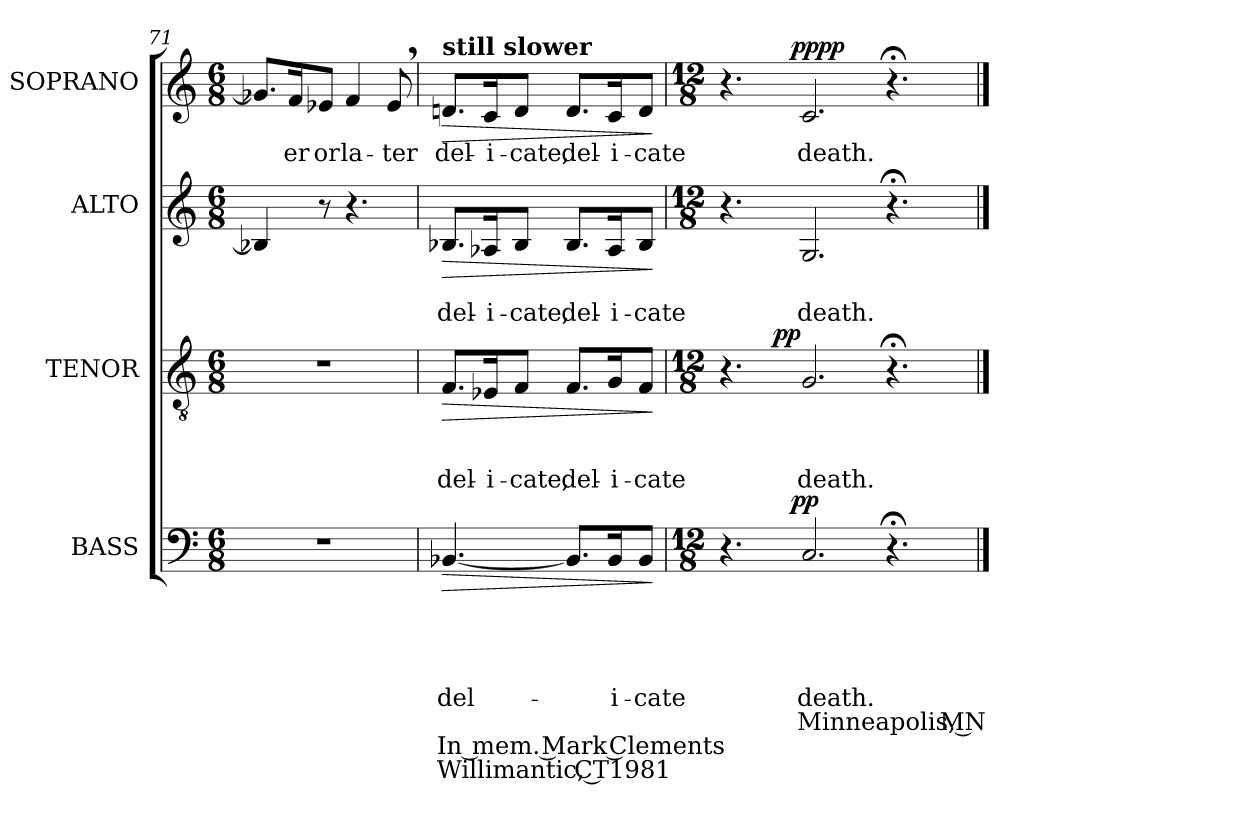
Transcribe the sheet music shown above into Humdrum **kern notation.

**kern	**text	**text	**text	**text	**text	**text	**text	**text	**dynam	**kern	**text	**text	**text	**dynam	**kern	**text	**text	**dynam	**kern	**text	**dynam
*part4	*part4	*part4	*part4	*part4	*part4	*part4	*part4	*part4	*part4	*part3	*part3	*part3	*part3	*part3	*part2	*part2	*part2	*part2	*part1	*part1	*part1
*staff4	*staff4	*staff4	*staff4	*staff4	*staff4	*staff4	*staff4	*staff4	*staff4	*staff3	*staff3	*staff3	*staff3	*staff3	*staff2	*staff2	*staff2	*staff2	*staff1	*staff1	*staff1
*I"BASS	*	*	*	*	*	*	*	*	*	*I"TENOR	*	*	*	*	*I"ALTO	*	*	*	*I"SOPRANO	*	*
*I'B.	*	*	*	*	*	*	*	*	*	*I'T.	*	*	*	*	*I'A.	*	*	*	*I'S.	*	*
!!LO:PB:g=z
*clefF4	*	*	*	*	*	*	*	*	*	*clefGv2	*	*	*	*	*clefG2	*	*	*	*clefG2	*	*
*k[]	*	*	*	*	*	*	*	*	*	*k[]	*	*	*	*	*k[]	*	*	*	*k[]	*	*
*C:	*	*	*	*	*	*	*	*	*	*C:	*	*	*	*	*C:	*	*	*	*C:	*	*
*M6/8	*	*	*	*	*	*	*	*	*	*M6/8	*	*	*	*	*M6/8	*	*	*	*M6/8	*	*
=71	=71	=71	=71	=71	=71	=71	=71	=71	=71	=71	=71	=71	=71	=71	=71	=71	=71	=71	=71	=71	=71
2.r	.	.	.	.	.	.	.	.	.	2.r	.	.	.	.	4B-X/]	.	.	.	8.g-X/L]	.	.
!	!	!	!	!	!	!	!	!	!	!	!	!	!	!	!	!	!	!	!	!LO:LY:b	!
.	.	.	.	.	.	.	.	.	.	.	.	.	.	.	.	.	.	.	16f/k	er	.
!	!	!	!	!	!	!	!	!	!	!	!	!	!	!	!	!	!	!	!	!LO:LY:b	!
.	.	.	.	.	.	.	.	.	.	.	.	.	.	.	8r	.	.	.	8e-X/J	or	.
!	!	!	!	!	!	!	!	!	!	!	!	!	!	!	!	!	!	!	!	!LO:LY:b	!
.	.	.	.	.	.	.	.	.	.	.	.	.	.	.	4.r	.	.	.	4f/	la-	.
!	!	!	!	!	!	!	!	!	!	!	!	!	!	!	!	!	!	!	!	!LO:LY:b	!
.	.	.	.	.	.	.	.	.	.	.	.	.	.	.	.	.	.	.	8e-,>/	-ter	.
=72	=72	=72	=72	=72	=72	=72	=72	=72	=72	=72	=72	=72	=72	=72	=72	=72	=72	=72	=72	=72	=72
!	!	!	!	!	!	!	!	!	!	!	!	!	!	!	!	!	!	!	!LO:TX:a:B:t=still slower	!	!
!	!	!	!	!	!LO:LY:b	!	!LO:LY:b	!LO:LY:b	!LO:HP:b	!	!	!	!LO:LY:b	!LO:HP:b	!	!	!LO:LY:b	!LO:HP:b	!	!LO:LY:b	!LO:HP:b
[<4.BB-X/	.	.	.	.	del-	.	In mem. Mark Clements	Willimantic, CT1981	>	8.F/L	.	.	del-	>	8.B-X/L	.	del-	>	8.dn/L	del-	>
!	!	!	!	!	!	!	!	!	!	!	!	!	!LO:LY:b	!	!	!	!LO:LY:b	!	!	!LO:LY:b	!
.	.	.	.	.	.	.	.	.	.	16E-X/k	.	.	-i-	.	16A-X/k	.	-i-	.	16c/k	-i-	.
!	!	!	!	!	!	!	!	!	!	!	!	!	!LO:LY:b	!	!	!	!LO:LY:b	!	!	!LO:LY:b	!
.	.	.	.	.	.	.	.	.	.	8F/J	.	.	-cate,	.	8B-/J	.	-cate,	.	8d/J	-cate,	.
!	!	!	!	!	!	!	!	!	!	!	!	!	!LO:LY:b	!	!	!	!LO:LY:b	!	!	!LO:LY:b	!
8.BB-/L]	.	.	.	.	.	.	.	.	.	8.F/L	.	.	del-	.	8.B-/L	.	del-	.	8.d/L	del-	.
!	!	!	!	!	!LO:LY:b	!	!	!	!	!	!	!	!LO:LY:b	!	!	!	!LO:LY:b	!	!	!LO:LY:b	!
16BB-/k	.	.	.	.	-i-	.	.	.	.	16G/k	.	.	-i-	.	16A-/k	.	-i-	.	16c/k	-i-	.
!	!	!	!	!	!LO:LY:b	!	!	!	!	!	!	!	!LO:LY:b	!	!	!	!LO:LY:b	!	!	!LO:LY:b	!
8BB-/J	.	.	.	.	-cate	.	.	.	.	8F/J	.	.	-cate	.	8B-/J	.	-cate	.	8d/J	-cate	.
.	.	.	.	.	.	.	.	.	]	.	.	.	.	]	.	.	.	]	.	.	]
=73	=73	=73	=73	=73	=73	=73	=73	=73	=73	=73	=73	=73	=73	=73	=73	=73	=73	=73	=73	=73	=73
*M12/8	*	*	*	*	*	*	*	*	*	*M12/8	*	*	*	*	*M12/8	*	*	*	*M12/8	*	*
*^	*	*	*	*	*	*	*	*	*	*^	*	*	*	*	*	*	*	*	*^	*	*
4.r	4ryy	.	.	.	.	.	.	.	.	.	4.r	4ryy	.	.	.	.	4.r	.	.	.	4.r	4ryy	.	.
.	16.ryy	.	.	.	.	.	.	.	.	.	.	32ryy	.	.	.	.	.	.	.	.	.	16.ryy	.	.
!	!	!	!	!	!	!	!	!	!	!	!	!	!	!	!	!LO:DY:a	!	!	!	!	!	!	!	!
.	.	.	.	.	.	.	.	.	.	.	.	1ryy	.	.	.	pp	.	.	.	.	.	.	.	.
!	!	!	!	!	!	!	!	!	!	!LO:DY:a	!	!	!	!	!	!	!	!	!	!	!	!	!	!LO:DY:a
!	!	!	!	!	!	!	!	!	!	!	!	!	!	!	!	!	!	!	!	!	!	!	!	!LO:DY:n=1:b
.	1ryy	.	.	.	.	.	.	.	.	pp	.	.	.	.	.	.	.	.	.	.	.	1ryy	.	pp pp
!	!	!	!	!	!	!LO:LY:b	!LO:LY:b	!	!	!	!	!	!	!	!LO:LY:b	!	!	!	!LO:LY:b	!	!	!	!LO:LY:b	!
2.C/	.	.	.	.	.	death.	Minneapolis, MN	.	.	.	2.G/	.	.	.	death.	.	2.G/	.	death.	.	2.c/	.	death.	.
4.r;<	.	.	.	.	.	.	.	.	.	.	4.r;<	.	.	.	.	.	4.r;<	.	.	.	4.r;<	.	.	.
.	.	.	.	.	.	.	.	.	.	.	.	8..ryy	.	.	.	.	.	.	.	.	.	.	.	.
.	8ryy	.	.	.	.	.	.	.	.	.	.	.	.	.	.	.	.	.	.	.	.	8ryy	.	.
.	32ryy	.	.	.	.	.	.	.	.	.	.	.	.	.	.	.	.	.	.	.	.	32ryy	.	.
*v	*v	*	*	*	*	*	*	*	*	*	*	*	*	*	*	*	*	*	*	*	*v	*v	*	*
*	*	*	*	*	*	*	*	*	*	*v	*v	*	*	*	*	*	*	*	*	*	*	*
==	==	==	==	==	==	==	==	==	==	==	==	==	==	==	==	==	==	==	==	==	==
*-	*-	*-	*-	*-	*-	*-	*-	*-	*-	*-	*-	*-	*-	*-	*-	*-	*-	*-	*-	*-	*-
